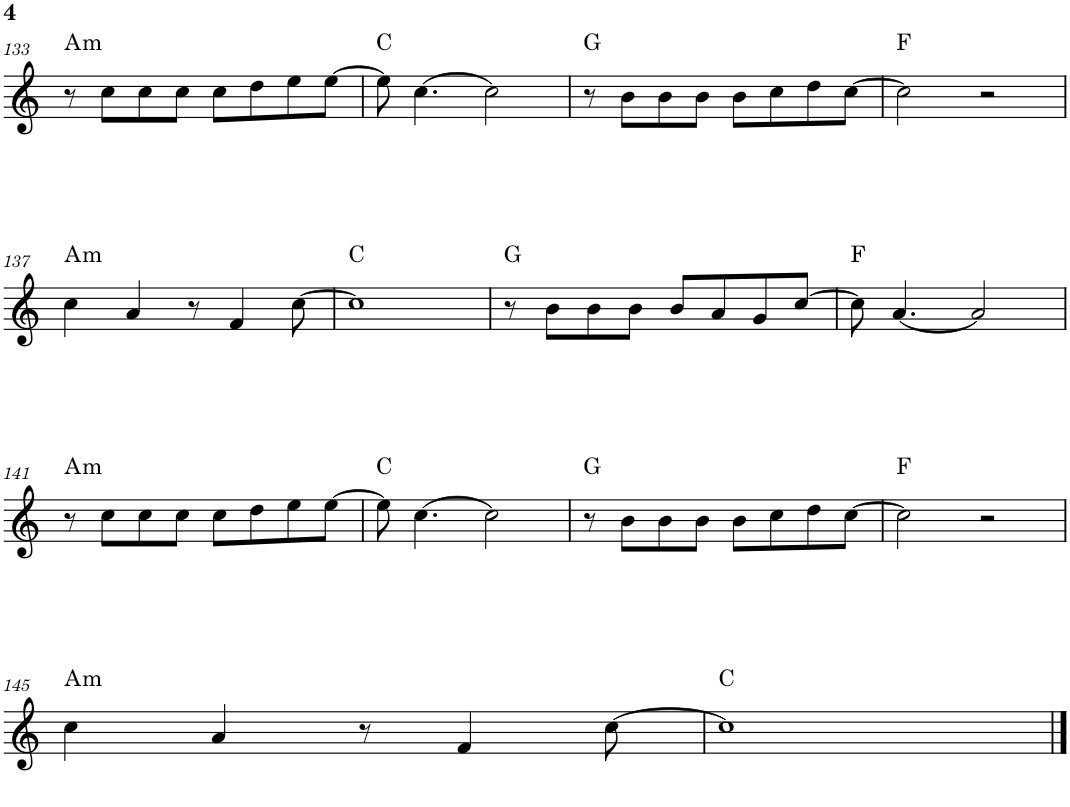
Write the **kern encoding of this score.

**kern	**harte
*part1	*part1
*staff1	*
*I"Piano	*
*I'Pno.	*
!!LO:PB:g=z
*clefG2	*
*k[]	*
*M4/4	*
=133	=133
!	!LO:H:kt=m
8r	A:min
8cc\L	.
8cc\	.
8cc\J	.
8cc\L	.
8dd\	.
8ee\	.
[8ee\J	.
=134	=134
8ee\]	C:maj
[4.cc\	.
2cc\]	.
=135	=135
8r	G:maj
8b\L	.
8b\	.
8b\J	.
8b\L	.
8cc\	.
8dd\	.
[8cc\J	.
=136	=136
2cc\]	F:maj
2r	.
!!LO:LB:g=z
=137	=137
!	!LO:H:kt=m
4cc\	A:min
4a/	.
8r	.
4f/	.
[8cc\	.
=138	=138
1cc]	C:maj
=139	=139
8r	G:maj
8b\L	.
8b\	.
8b\J	.
8b/L	.
8a/	.
8g/	.
[8cc/J	.
=140	=140
8cc\]	F:maj
[4.a/	.
2a/]	.
!!LO:LB:g=z
=141	=141
!	!LO:H:kt=m
8r	A:min
8cc\L	.
8cc\	.
8cc\J	.
8cc\L	.
8dd\	.
8ee\	.
[8ee\J	.
=142	=142
8ee\]	C:maj
[4.cc\	.
2cc\]	.
=143	=143
8r	G:maj
8b\L	.
8b\	.
8b\J	.
8b\L	.
8cc\	.
8dd\	.
[8cc\J	.
=144	=144
2cc\]	F:maj
2r	.
!!LO:LB:g=z
=145	=145
!	!LO:H:kt=m
4cc\	A:min
4a/	.
8r	.
4f/	.
[8cc\	.
=146	=146
1cc]	C:maj
==	==
*-	*-
